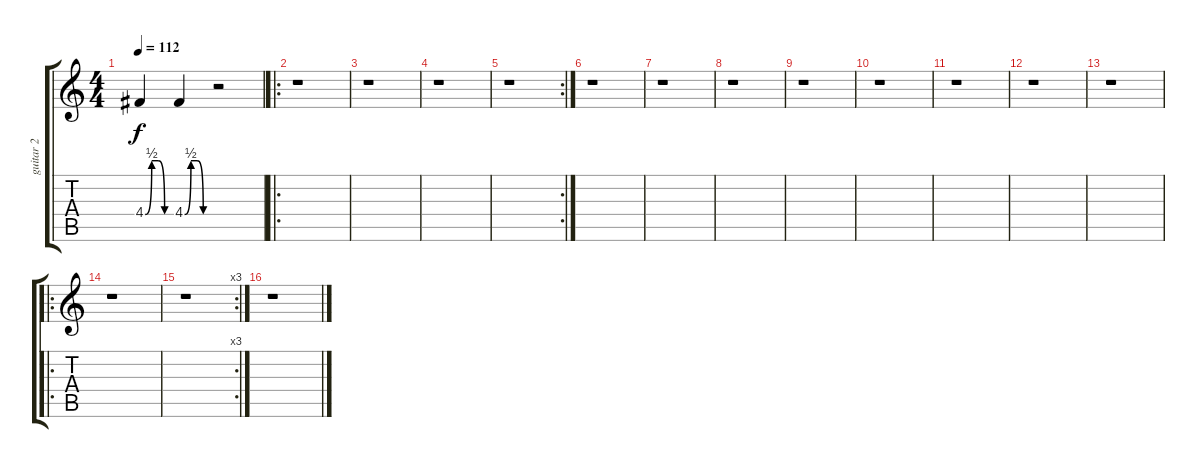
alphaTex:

\track ("guitar 2" "guitar 2") {instrument overdrivenguitar}
\staff {score tabs}
\tuning (E4 B3 G3 D3 A2 E2) {hide}
\ts (4 4)
\tempo 112
\clef g2
\ks c
4.4{be (custom 0 0 15 2 30 2 45 0 60 0)}.4{dy f} 4.4{be (custom 0 0 15 2 30 2 45 0 60 0)}.4 r.2 |
\ro
r.1 |
r.1 |
r.1 |
\rc 2
r.1 |
r.1 |
r.1 |
r.1 |
r.1 |
r.1 |
r.1 |
r.1 |
r.1 |
\ro
r.1 |
\rc 3
r.1 |
r.1
